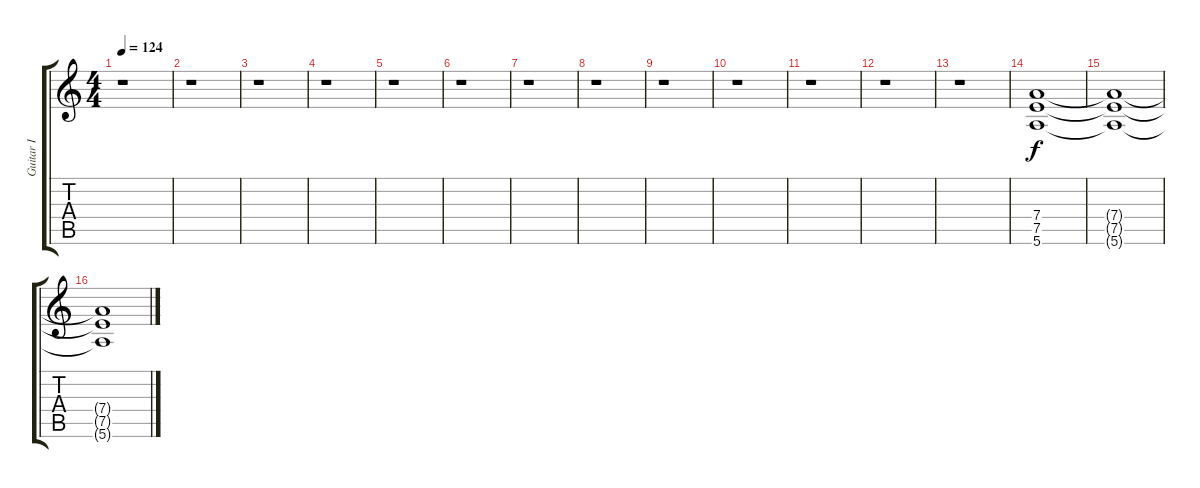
\track ("Guitar I" "Guitar I") {instrument overdrivenguitar}
\staff {score tabs}
\tuning (E4 B3 G3 D3 A2 E2) {hide}
\ts (4 4)
\tempo 124
\clef g2
\ks c
r.1{dy f instrument overdrivenguitar} |
r.1 |
r.1 |
r.1 |
r.1 |
r.1 |
r.1 |
r.1 |
r.1 |
r.1 |
r.1 |
r.1 |
r.1 |
(7.4 7.5 5.6).1 |
(7.4{t} 7.5{t} 5.6{t}).1 |
(7.4{t} 7.5{t} 5.6{t}).1
